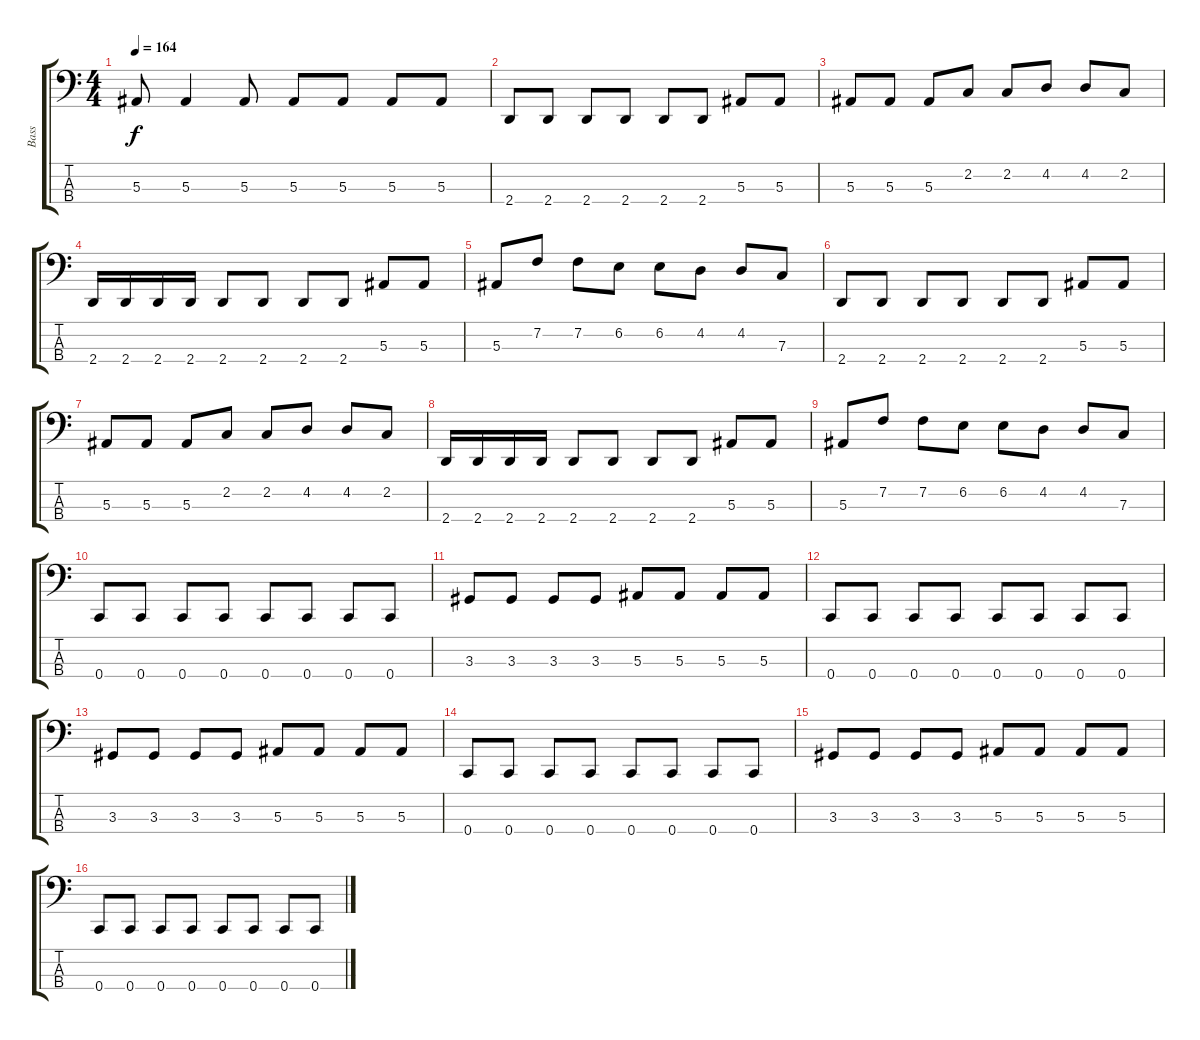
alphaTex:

\track ("Bass" "Bass") {instrument slapbass1}
\staff {score tabs}
\tuning (Eb2 Bb1 F1 C1) {hide}
\ts (4 4)
\tempo 164
\clef f4
\ks c
5.3.8{dy f} 5.3.4 5.3.8 5.3.8 5.3.8 5.3.8 5.3.8 |
2.4.8 2.4.8 2.4.8 2.4.8 2.4.8 2.4.8 5.3.8 5.3.8 |
5.3.8 5.3.8 5.3.8 2.2.8 2.2.8 4.2.8 4.2.8 2.2.8 |
2.4.16 2.4.16 2.4.16 2.4.16 2.4.8 2.4.8 2.4.8 2.4.8 5.3.8 5.3.8 |
5.3.8 7.2.8 7.2.8 6.2.8 6.2.8 4.2.8 4.2.8 7.3.8 |
2.4.8 2.4.8 2.4.8 2.4.8 2.4.8 2.4.8 5.3.8 5.3.8 |
5.3.8 5.3.8 5.3.8 2.2.8 2.2.8 4.2.8 4.2.8 2.2.8 |
2.4.16 2.4.16 2.4.16 2.4.16 2.4.8 2.4.8 2.4.8 2.4.8 5.3.8 5.3.8 |
5.3.8 7.2.8 7.2.8 6.2.8 6.2.8 4.2.8 4.2.8 7.3.8 |
0.4.8 0.4.8 0.4.8 0.4.8 0.4.8 0.4.8 0.4.8 0.4.8 |
3.3.8 3.3.8 3.3.8 3.3.8 5.3.8 5.3.8 5.3.8 5.3.8 |
0.4.8 0.4.8 0.4.8 0.4.8 0.4.8 0.4.8 0.4.8 0.4.8 |
3.3.8 3.3.8 3.3.8 3.3.8 5.3.8 5.3.8 5.3.8 5.3.8 |
0.4.8 0.4.8 0.4.8 0.4.8 0.4.8 0.4.8 0.4.8 0.4.8 |
3.3.8 3.3.8 3.3.8 3.3.8 5.3.8 5.3.8 5.3.8 5.3.8 |
0.4.8 0.4.8 0.4.8 0.4.8 0.4.8 0.4.8 0.4.8 0.4.8
